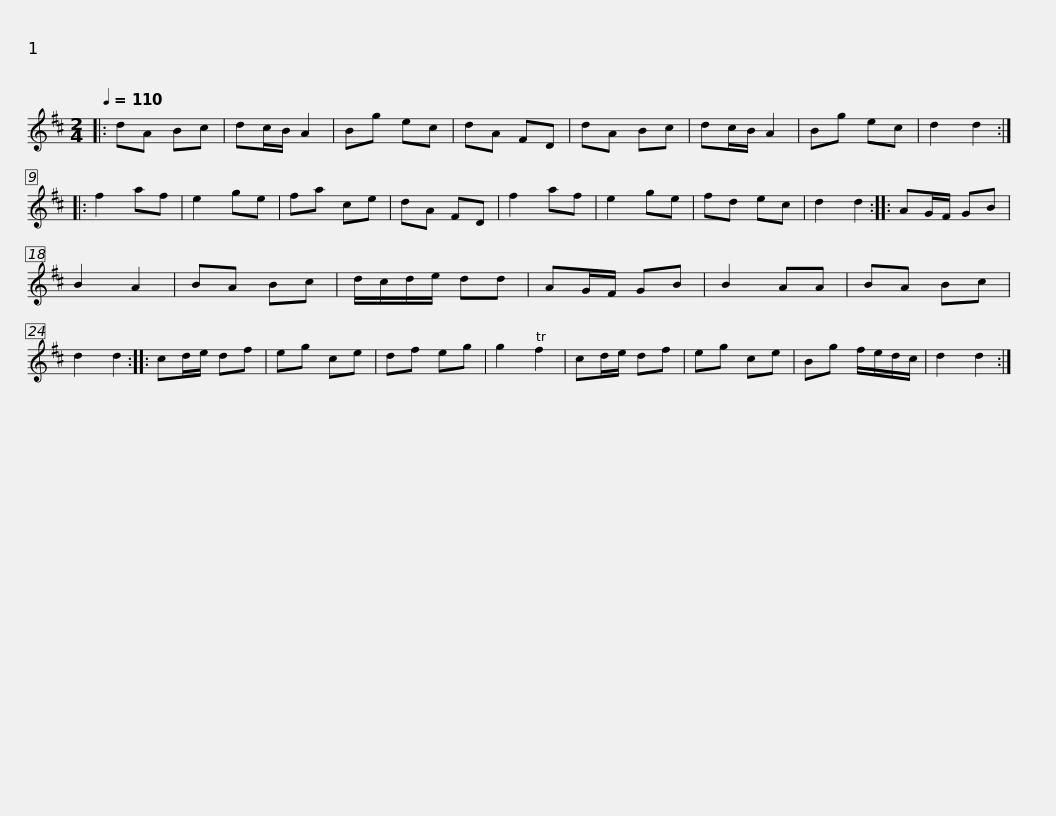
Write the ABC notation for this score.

X:1
L:1/8
Q:1/4=110
M:2/4
I:linebreak $
K:D
V:1 treble
V:1
|: dA Bc | dc/B/ A2 | Bg ec | dA FD | dA Bc | %5
 dc/B/ A2 | Bg ec | d2 d2 :: f2 af | e2 ge | %10
 fa ce |$ dA FD | f2 af | e2 ge | fd ec | %15
 d2 d2 :: AG/F/ GB | B2 A2 | BA Bc | d/c/d/e/ dd | %20
 AG/F/ GB | B2 AA |$ BA Bc | d2 d2 :: cd/e/ df | %25
 eg ce | df eg | g2 f2 | cd/e/ df | eg ce | %30
 Bg f/e/d/c/ | d2 d2 :| %32
